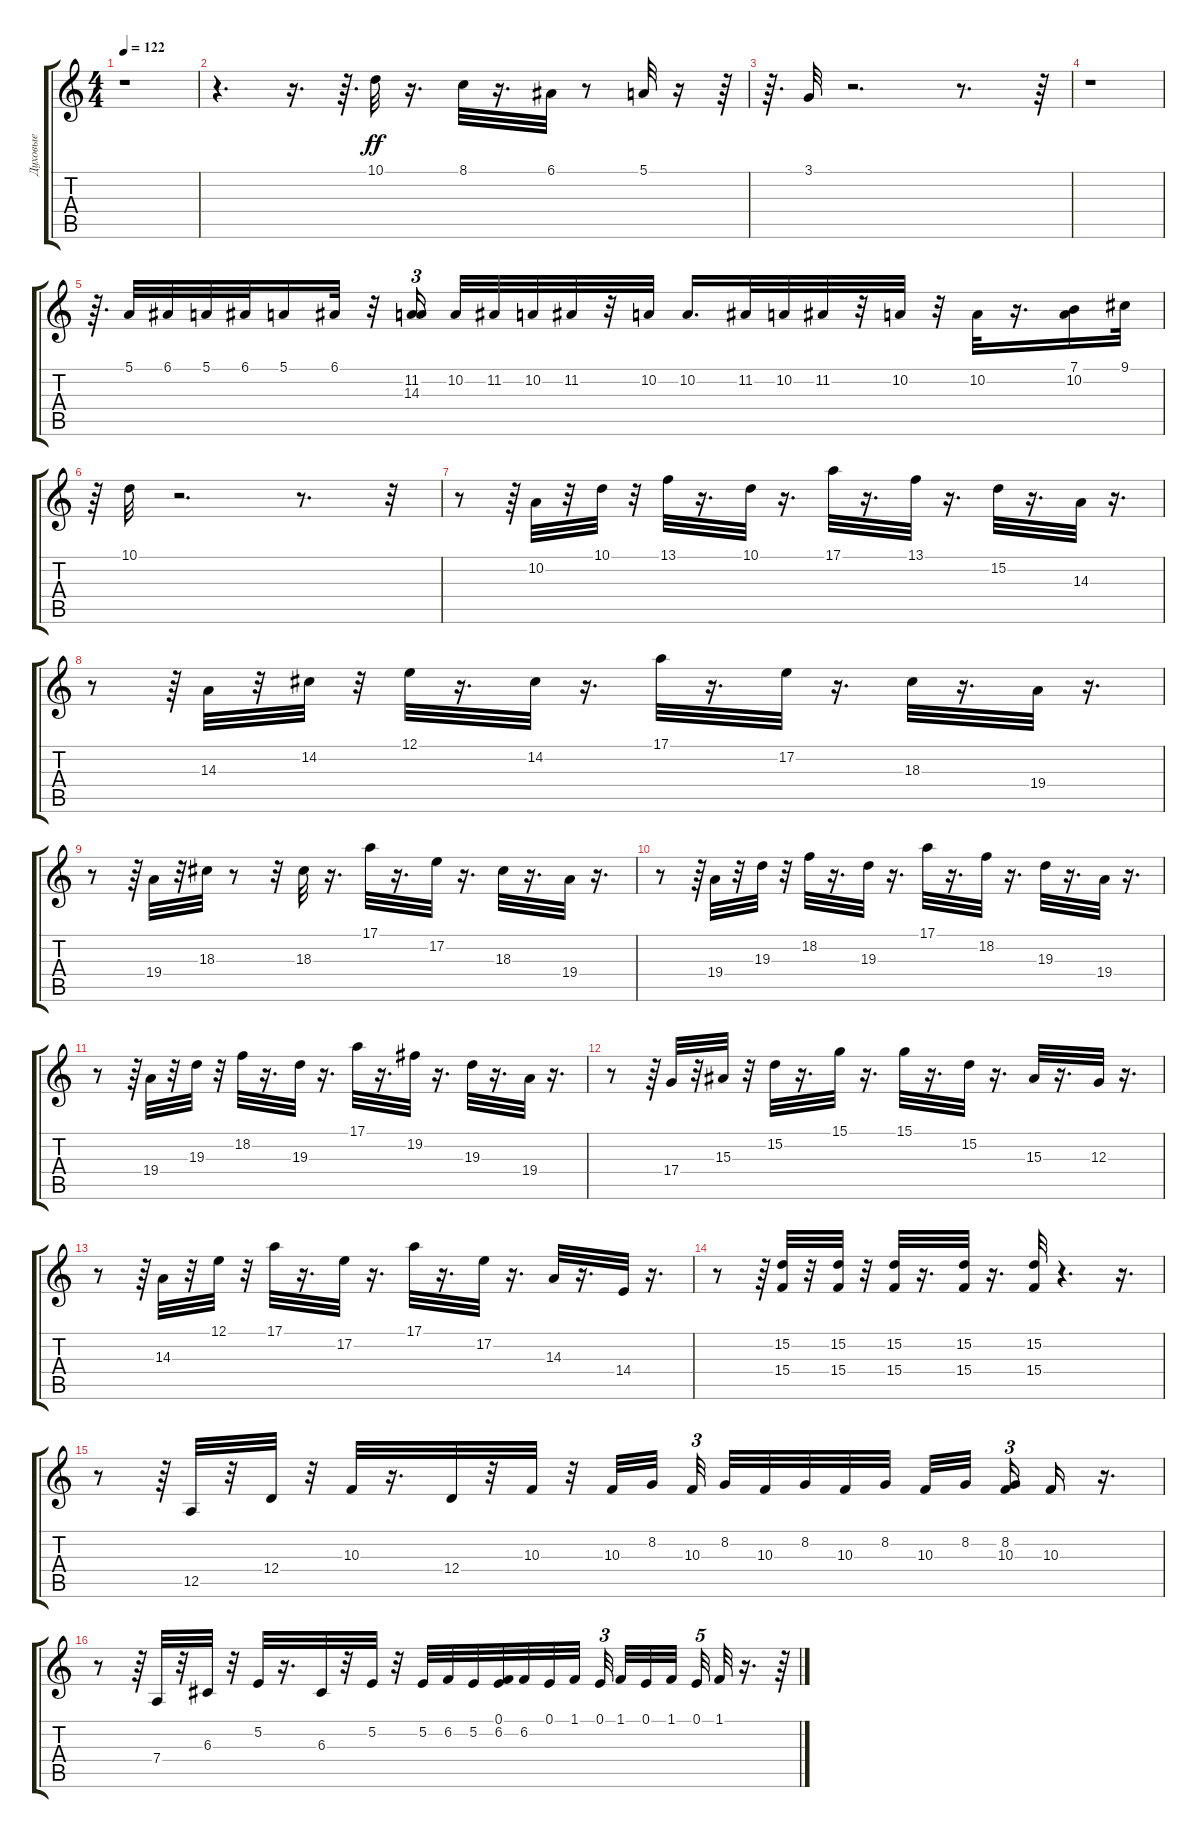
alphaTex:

\track ("Духовые" "Духовые") {instrument flute}
\staff {score tabs}
\tuning (E4 B3 G3 D3 A2 E2) {hide}
\ts (4 4)
\tempo 122
\clef g2
\ks c
r.1{dy ff} |
r.4{d} r.16{d} r.64{d} 10.1.32 r.16{d} 8.1.32 r.16{d} 6.1.32 r.8 5.1.32 r.16 r.64 |
r.64{d} 3.1.32 r.2{d} r.8{d} r.64 |
r.1 |
r.64{d} 5.1.32 6.1.32 5.1.32 6.1.32 5.1.16 6.1.32 r.32 (11.2 14.3).16{tu (3 2) beam splitsecondary} 10.2.32 11.2.32 10.2.32 11.2.32 r.32 10.2.32 10.2.16{d} 11.2.32 10.2.32 11.2.32 r.32 10.2.32 r.32 10.2.32 r.16{d} (7.1 10.2).16 9.1.32 |
r.64 10.1.32 r.2{d} r.8{d} r.32 |
r.8 r.64 10.2.32 r.32 10.1.32 r.32 13.1.32 r.16{d} 10.1.32 r.16{d} 17.1.32 r.16{d} 13.1.32 r.16{d} 15.2.32 r.16{d} 14.3.32 r.16{d} |
r.8 r.64 14.3.32 r.32 14.2.32 r.32 12.1.32 r.16{d} 14.2.32 r.16{d} 17.1.32 r.16{d} 17.2.32 r.16{d} 18.3.32 r.16{d} 19.4.32 r.16{d} |
r.8 r.64 19.4.32 r.32 18.3.32 r.8 r.32 18.3.32 r.16{d} 17.1.32 r.16{d} 17.2.32 r.16{d} 18.3.32 r.16{d} 19.4.32 r.16{d} |
r.8 r.64 19.4.32 r.32 19.3.32 r.32 18.2.32 r.16{d} 19.3.32 r.16{d} 17.1.32 r.16{d} 18.2.32 r.16{d} 19.3.32 r.16{d} 19.4.32 r.16{d} |
r.8 r.64 19.4.32 r.32 19.3.32 r.32 18.2.32 r.16{d} 19.3.32 r.16{d} 17.1.32 r.16{d} 19.2.32 r.16{d} 19.3.32 r.16{d} 19.4.32 r.16{d} |
r.8 r.64 17.4.32 r.32 15.3.32 r.32 15.2.32 r.16{d} 15.1.32 r.16{d} 15.1.32 r.16{d} 15.2.32 r.16{d} 15.3.32 r.16{d} 12.3.32 r.16{d} |
r.8 r.64 14.3.32 r.32 12.1.32 r.32 17.1.32 r.16{d} 17.2.32 r.16{d} 17.1.32 r.16{d} 17.2.32 r.16{d} 14.3.32 r.16{d} 14.4.32 r.16{d} |
r.8 r.64 (15.2 15.4).32 r.32 (15.2 15.4).32 r.32 (15.2 15.4).32 r.16{d} (15.2 15.4).32 r.16{d} (15.2 15.4).32 r.4{d} r.16{d} |
r.8 r.64 12.5.32 r.32 12.4.32 r.32 10.3.32 r.16{d} 12.4.32 r.32 10.3.32 r.32 10.3.32 8.2.32{beam splitsecondary} 10.3.32{tu (3 2) beam splitsecondary} 8.2.32 10.3.32 8.2.32 10.3.32 8.2.32 10.3.32 8.2.32{beam splitsecondary} (8.2 10.3).16{tu (3 2)} 10.3.16 r.16{d} |
r.8 r.64 7.4.32 r.32 6.3.32 r.32 5.2.32 r.16{d} 6.3.32 r.32 5.2.32 r.32 5.2.32 6.2.32 5.2.32 (0.1 6.2).32 6.2.32 0.1.32 1.1.32{beam splitsecondary} 0.1.32{tu (3 2)} 1.1.32 0.1.32 1.1.32{beam splitsecondary} 0.1.32{tu (5 4)} 1.1.32 r.16{d} r.64
